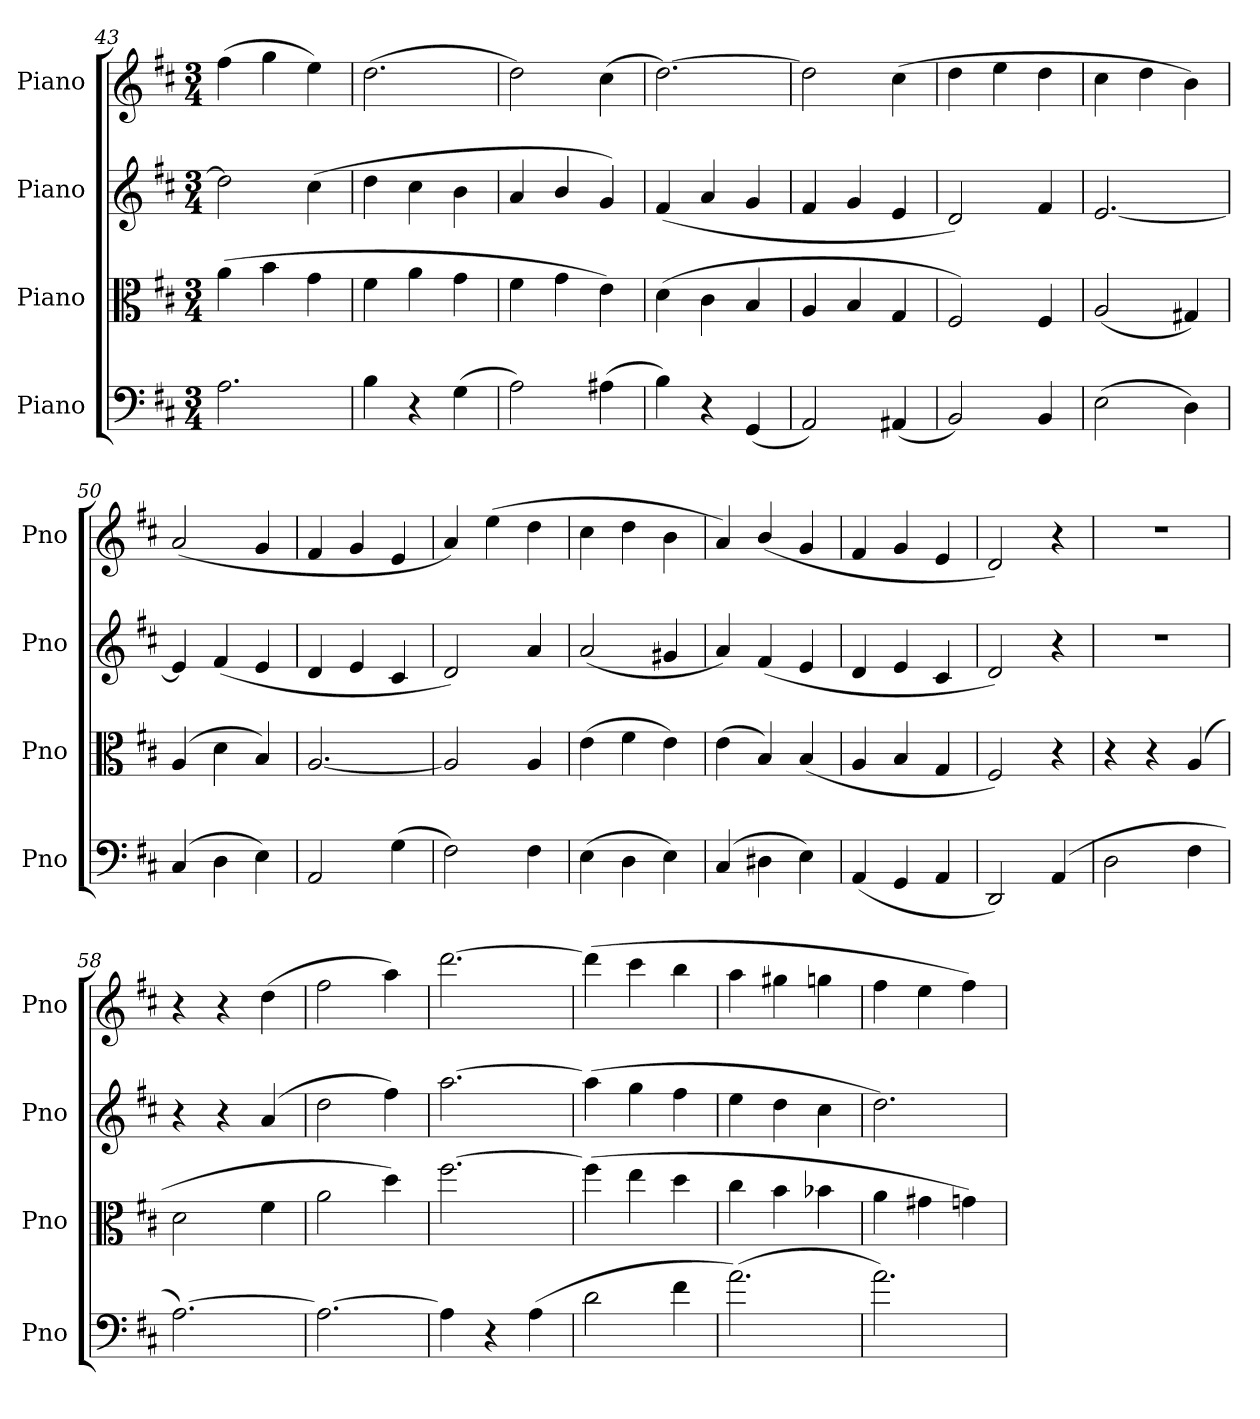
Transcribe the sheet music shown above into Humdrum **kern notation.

**kern	**kern	**kern	**kern
*part4	*part3	*part2	*part1
*staff4	*staff3	*staff2	*staff1
*I"Piano	*I"Piano	*I"Piano	*I"Piano
*I'Pno	*I'Pno	*I'Pno	*I'Pno
*clefF4	*clefC3	*clefG2	*clefG2
*k[f#c#]	*k[f#c#]	*k[f#c#]	*k[f#c#]
*M3/4	*M3/4	*M3/4	*M3/4
=43	=43	=43	=43
2.A\	(>4a\	2dd\]	(>4ff#\
.	4b\	.	4gg\
.	4g\	(>4cc#\	4ee\)
=44	=44	=44	=44
4B\	4f#\	4dd\	(>2.dd\
4r	4a\	4cc#\	.
(>4G\	4g\	4b\	.
=45	=45	=45	=45
2A\)	4f#\	4a/	2dd\)
.	4g\	4b/	.
(>4A#X\	4e\)	4g/)	(>4cc#\
=46	=46	=46	=46
4B\)	(>4d\	(>4f#/	[2.dd\)
4r	4c#\	4a/	.
(4GG/	4B/	4g/	.
=47	=47	=47	=47
2AA/)	4A/	4f#/	2dd\]
.	4B/	4g/	.
(4AA#X/	4G/	4e/	(>4cc#\
=48	=48	=48	=48
2BB/)	2F#/)	2d/)	4dd\
.	.	.	4ee\
4BB/	4F#/	4f#/	4dd\
=49	=49	=49	=49
(>2E\	(2A/	[2.e/	4cc#\
.	.	.	4dd\
4D\)	4G#X/)	.	4b\)
=50	=50	=50	=50
(>4C#/	(>4A/	4e/]	(>2a/
4D\	4d\	(>4f#/	.
4E\)	4B/)	4e/	4g/
!!LO:PB:g=z
=51	=51	=51	=51
2AA/	[2.A/	4d/	4f#/
.	.	4e/	4g/
(>4G\	.	4c#/	4e/
=52	=52	=52	=52
2F#\)	2A/]	2d/)	4a/)
.	.	.	(>4ee\
4F#\	4A/	4a/	4dd\
!!LO:LB:g=z
=53	=53	=53	=53
(>4E\	(>4e\	(2a/	4cc#\
4D\	4f#\	.	4dd\
4E\)	4e\)	4g#X/	4b\
=54	=54	=54	=54
(>4C#/	(>4e\	4a/)	4a/)
4D#X\	4B/)	(>4f#/	(>4b/
4E\)	(>4B/	4e/	4g/
=55	=55	=55	=55
(4AA/	4A/	4d/	4f#/
4GG/	4B/	4e/	4g/
4AA/	4G/	4c#/	4e/
=56	=56	=56	=56
2DD/)	2F#/)	2d/)	2d/)
(>4AA/	4r	4r	4r
=57	=57	=57	=57
2D\	4r	2.r	2.r
.	4r	.	.
4F#\	(>4A/	.	.
=58	=58	=58	=58
[2.A\)	2d\	4r	4r
.	.	4r	4r
.	4f#\	(>4a/	(>4dd\
=59	=59	=59	=59
2.A\_	2a\	2dd\	2ff#\
.	4dd\)	4ff#\)	4aa\)
=60	=60	=60	=60
4A\]	[2.ff#\	[2.aa\	[2.ddd\
4r	.	.	.
(>4A\	.	.	.
=61	=61	=61	=61
2d\	(>4ff#\]	(>4aa\]	(>4ddd\]
.	4ee\	4gg\	4ccc#\
4f#\	4dd\	4ff#\	4bb\
=62	=62	=62	=62
(>2.a\)	4cc#\	4ee\	4aa\
.	4b\	4dd\	4gg#X\
.	4b-X\	4cc#\	4ggn\
=63	=63	=63	=63
2.a\)	4a\	2.dd\)	4ff#\
.	4g#X\	.	4ee\
.	4gn\)	.	4ff#\)
=	=	=	=
*-	*-	*-	*-
